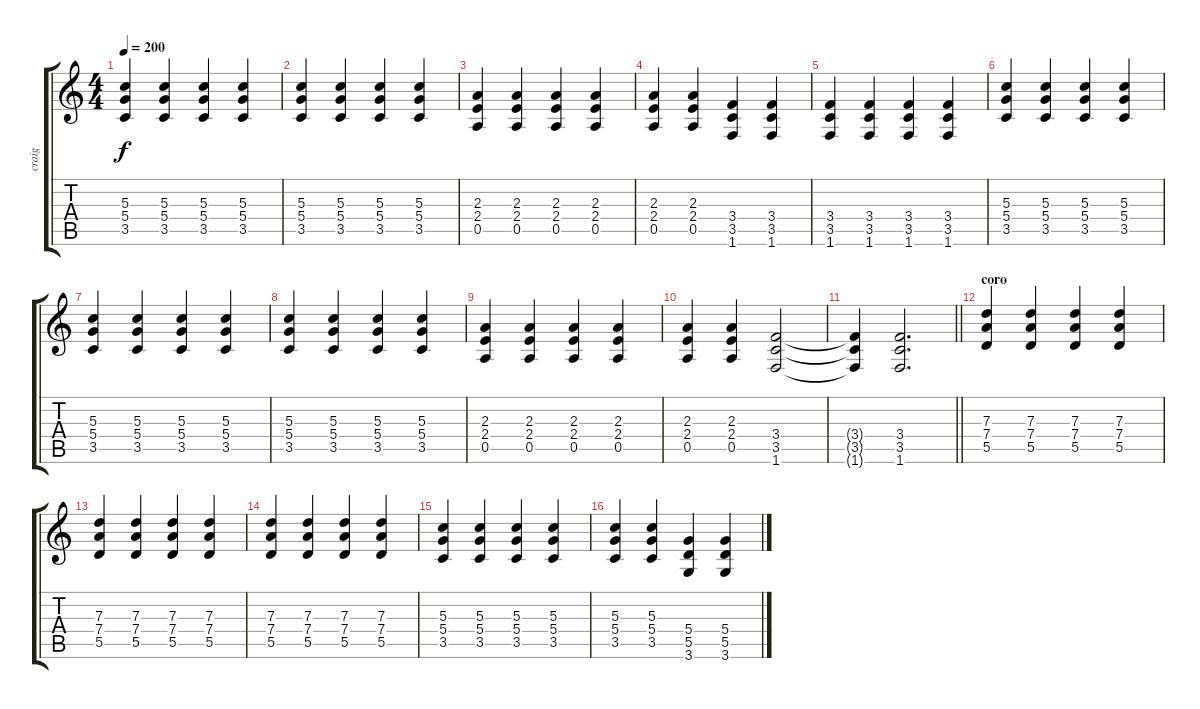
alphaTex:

\track ("craig" "craig") {mute instrument acousticguitarsteel}
\staff {score tabs}
\tuning (E4 B3 G3 D3 A2 E2) {hide}
\ts (4 4)
\tempo 200
\clef g2
\ks c
(5.3 5.4 3.5).4{dy f} (5.3 5.4 3.5).4 (5.3 5.4 3.5).4 (5.3 5.4 3.5).4 |
(5.3 5.4 3.5).4 (5.3 5.4 3.5).4 (5.3 5.4 3.5).4 (5.3 5.4 3.5).4 |
(2.3 2.4 0.5).4 (2.3 2.4 0.5).4 (2.3 2.4 0.5).4 (2.3 2.4 0.5).4 |
(2.3 2.4 0.5).4 (2.3 2.4 0.5).4 (3.4 3.5 1.6).4 (3.4 3.5 1.6).4 |
(3.4 3.5 1.6).4 (3.4 3.5 1.6).4 (3.4 3.5 1.6).4 (3.4 3.5 1.6).4 |
(5.3 5.4 3.5).4 (5.3 5.4 3.5).4 (5.3 5.4 3.5).4 (5.3 5.4 3.5).4 |
(5.3 5.4 3.5).4 (5.3 5.4 3.5).4 (5.3 5.4 3.5).4 (5.3 5.4 3.5).4 |
(5.3 5.4 3.5).4 (5.3 5.4 3.5).4 (5.3 5.4 3.5).4 (5.3 5.4 3.5).4 |
(2.3 2.4 0.5).4 (2.3 2.4 0.5).4 (2.3 2.4 0.5).4 (2.3 2.4 0.5).4 |
(2.3 2.4 0.5).4 (2.3 2.4 0.5).4 (3.4 3.5 1.6).2 |
\barLineRight lightlight
(3.4{t} 3.5{t} 1.6{t}).4 (3.4 3.5 1.6).2{d} |
\section ("" "coro")
(7.3 7.4 5.5).4 (7.3 7.4 5.5).4 (7.3 7.4 5.5).4 (7.3 7.4 5.5).4 |
(7.3 7.4 5.5).4 (7.3 7.4 5.5).4 (7.3 7.4 5.5).4 (7.3 7.4 5.5).4 |
(7.3 7.4 5.5).4 (7.3 7.4 5.5).4 (7.3 7.4 5.5).4 (7.3 7.4 5.5).4 |
(5.3 5.4 3.5).4 (5.3 5.4 3.5).4 (5.3 5.4 3.5).4 (5.3 5.4 3.5).4 |
(5.3 5.4 3.5).4 (5.3 5.4 3.5).4 (5.4 5.5 3.6).4 (5.4 5.5 3.6).4
